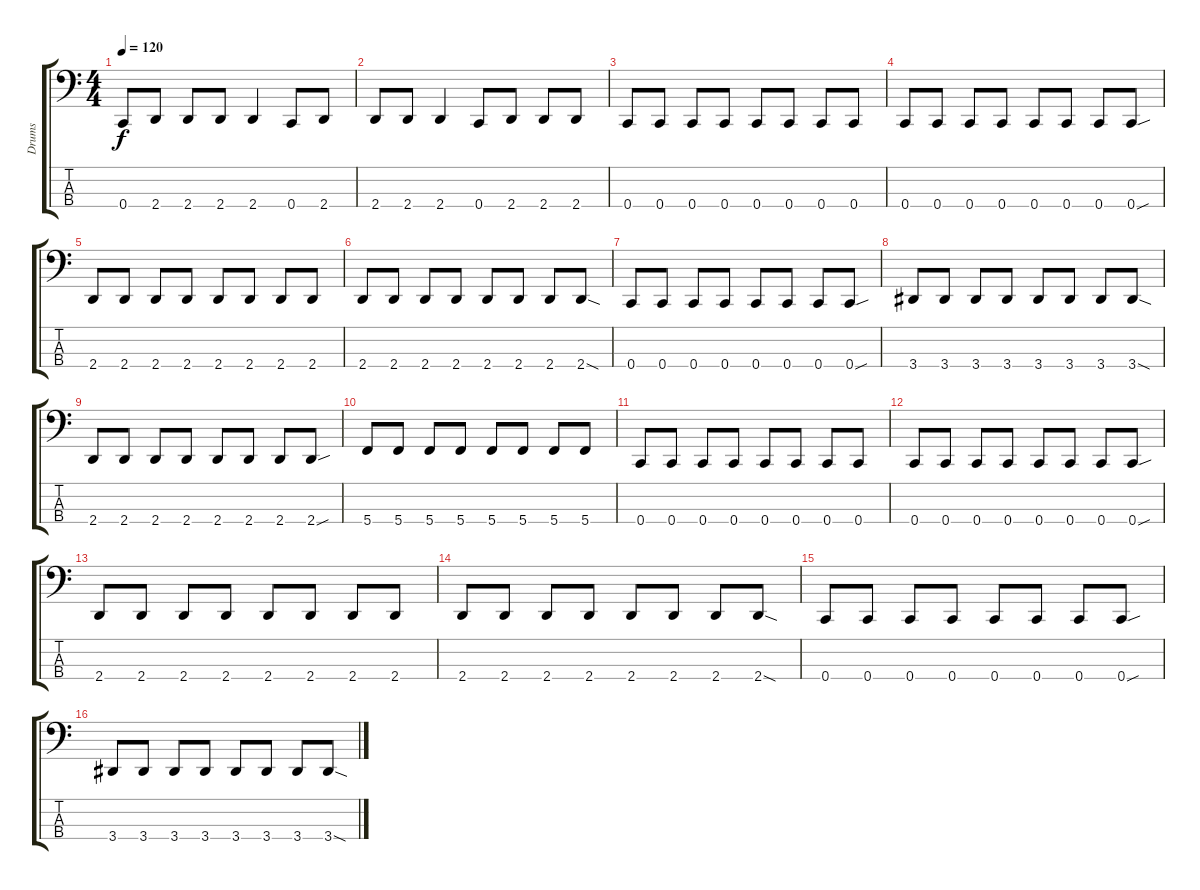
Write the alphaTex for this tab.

\track ("Drums" "Drums") {instrument electricbasspick}
\staff {score tabs}
\tuning (F2 C2 G1 C1) {hide}
\ts (4 4)
\tempo 120
\clef f4
\ks c
0.4.8{dy f} 2.4.8 2.4.8 2.4.8 2.4.4 0.4.8 2.4.8 |
2.4.8 2.4.8 2.4.4 0.4.8 2.4.8 2.4.8 2.4.8 |
0.4.8 0.4.8 0.4.8 0.4.8 0.4.8 0.4.8 0.4.8 0.4.8 |
0.4.8 0.4.8 0.4.8 0.4.8 0.4.8 0.4.8 0.4.8 0.4{sou}.8 |
2.4.8 2.4.8 2.4.8 2.4.8 2.4.8 2.4.8 2.4.8 2.4.8 |
2.4.8 2.4.8 2.4.8 2.4.8 2.4.8 2.4.8 2.4.8 2.4{sod}.8 |
0.4.8 0.4.8 0.4.8 0.4.8 0.4.8 0.4.8 0.4.8 0.4{sou}.8 |
3.4.8 3.4.8 3.4.8 3.4.8 3.4.8 3.4.8 3.4.8 3.4{sod}.8 |
2.4.8 2.4.8 2.4.8 2.4.8 2.4.8 2.4.8 2.4.8 2.4{sou}.8 |
5.4.8 5.4.8 5.4.8 5.4.8 5.4.8 5.4.8 5.4.8 5.4.8 |
0.4.8 0.4.8 0.4.8 0.4.8 0.4.8 0.4.8 0.4.8 0.4.8 |
0.4.8 0.4.8 0.4.8 0.4.8 0.4.8 0.4.8 0.4.8 0.4{sou}.8 |
2.4.8 2.4.8 2.4.8 2.4.8 2.4.8 2.4.8 2.4.8 2.4.8 |
2.4.8 2.4.8 2.4.8 2.4.8 2.4.8 2.4.8 2.4.8 2.4{sod}.8 |
0.4.8 0.4.8 0.4.8 0.4.8 0.4.8 0.4.8 0.4.8 0.4{sou}.8 |
3.4.8 3.4.8 3.4.8 3.4.8 3.4.8 3.4.8 3.4.8 3.4{sod}.8
